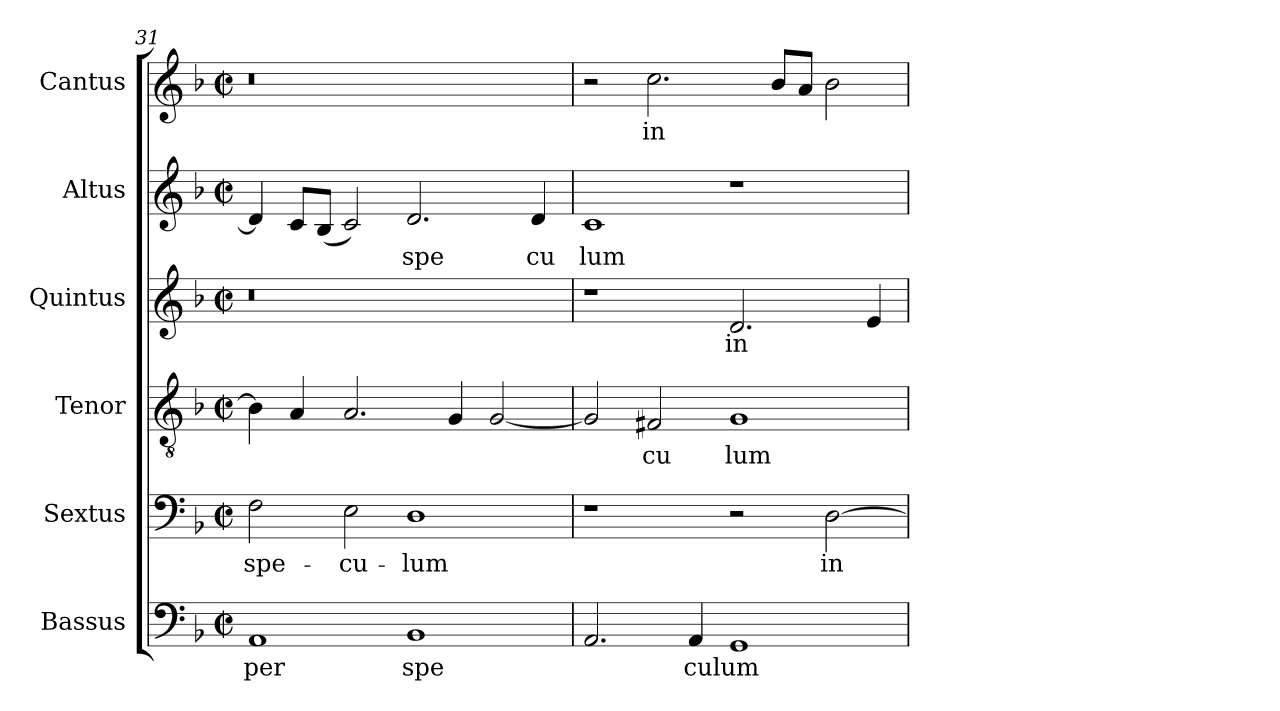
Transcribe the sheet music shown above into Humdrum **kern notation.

**kern	**text	**kern	**text	**kern	**text	**kern	**text	**kern	**text	**kern	**text
*part6	*part6	*part5	*part5	*part4	*part4	*part3	*part3	*part2	*part2	*part1	*part1
*staff6	*staff6	*staff5	*staff5	*staff4	*staff4	*staff3	*staff3	*staff2	*staff2	*staff1	*staff1
*I"Bassus	*	*I"Sextus	*	*I"Tenor	*	*I"Quintus	*	*I"Altus	*	*I"Cantus	*
!!LO:LB:g=z
*clefF4	*	*clefF4	*	*clefGv2	*	*clefG2	*	*clefG2	*	*clefG2	*
*k[b-]	*	*k[b-]	*	*k[b-]	*	*k[b-]	*	*k[b-]	*	*k[b-]	*
*F:	*	*F:	*	*F:	*	*F:	*	*F:	*	*F:	*
*M2/2	*	*M2/2	*	*M2/2	*	*M2/2	*	*M2/2	*	*M2/2	*
*met(c|)	*	*met(c|)	*	*met(c|)	*	*met(c|)	*	*met(c|)	*	*met(c|)	*
=31	=31	=31	=31	=31	=31	=31	=31	=31	=31	=31	=31
!	!LO:LY:b:cj	!	!LO:LY:b:cj	!	!	!	!	!	!	!	!
1AA	per	2F\	spe-	4B-\]	.	0r	.	4d/]	.	0r	.
.	.	.	.	4A/	.	.	.	8c/L	.	.	.
.	.	.	.	.	.	.	.	(>8B-/J	.	.	.
!	!	!	!LO:LY:b:cj	!	!	!	!	!	!	!	!
.	.	2E\	-cu-	2.A/	.	.	.	2c/)	.	.	.
!	!LO:LY:b:cj	!	!LO:LY:b:cj	!	!	!	!	!	!LO:LY:b:cj	!	!
1BB-	spe	1D	-lum	.	.	.	.	2.d/	spe	.	.
.	.	.	.	4G/	.	.	.	.	.	.	.
.	.	.	.	[<2G/	.	.	.	.	.	.	.
!	!	!	!	!	!	!	!	!	!LO:LY:b:cj	!	!
.	.	.	.	.	.	.	.	4d/	cu	.	.
=32	=32	=32	=32	=32	=32	=32	=32	=32	=32	=32	=32
!	!	!	!	!	!	!	!	!	!LO:LY:b:cj	!	!
2.AA/	.	1r	.	2G/]	.	1r	.	1c	lum	2r	.
!	!	!	!	!	!LO:LY:b:cj	!	!	!	!	!	!LO:LY:b:cj
.	.	.	.	2F#/	-cu	.	.	.	.	2.cc\	in
!	!LO:LY:b	!	!	!	!	!	!	!	!	!	!
4AA/	culum	.	.	.	.	.	.	.	.	.	.
!	!	!	!	!	!LO:LY:b:cj	!	!LO:LY:b:cj	!	!	!	!
1GG	.	2r	.	1G	lum	2.d/	in	1r	.	.	.
.	.	.	.	.	.	.	.	.	.	8b-/L	.
.	.	.	.	.	.	.	.	.	.	8a/J	.
!	!	!	!LO:LY:b:cj	!	!	!	!	!	!	!	!
.	.	[>2D\	in	.	.	.	.	.	.	2b-\	.
.	.	.	.	.	.	4e/	.	.	.	.	.
=	=	=	=	=	=	=	=	=	=	=	=
*-	*-	*-	*-	*-	*-	*-	*-	*-	*-	*-	*-
